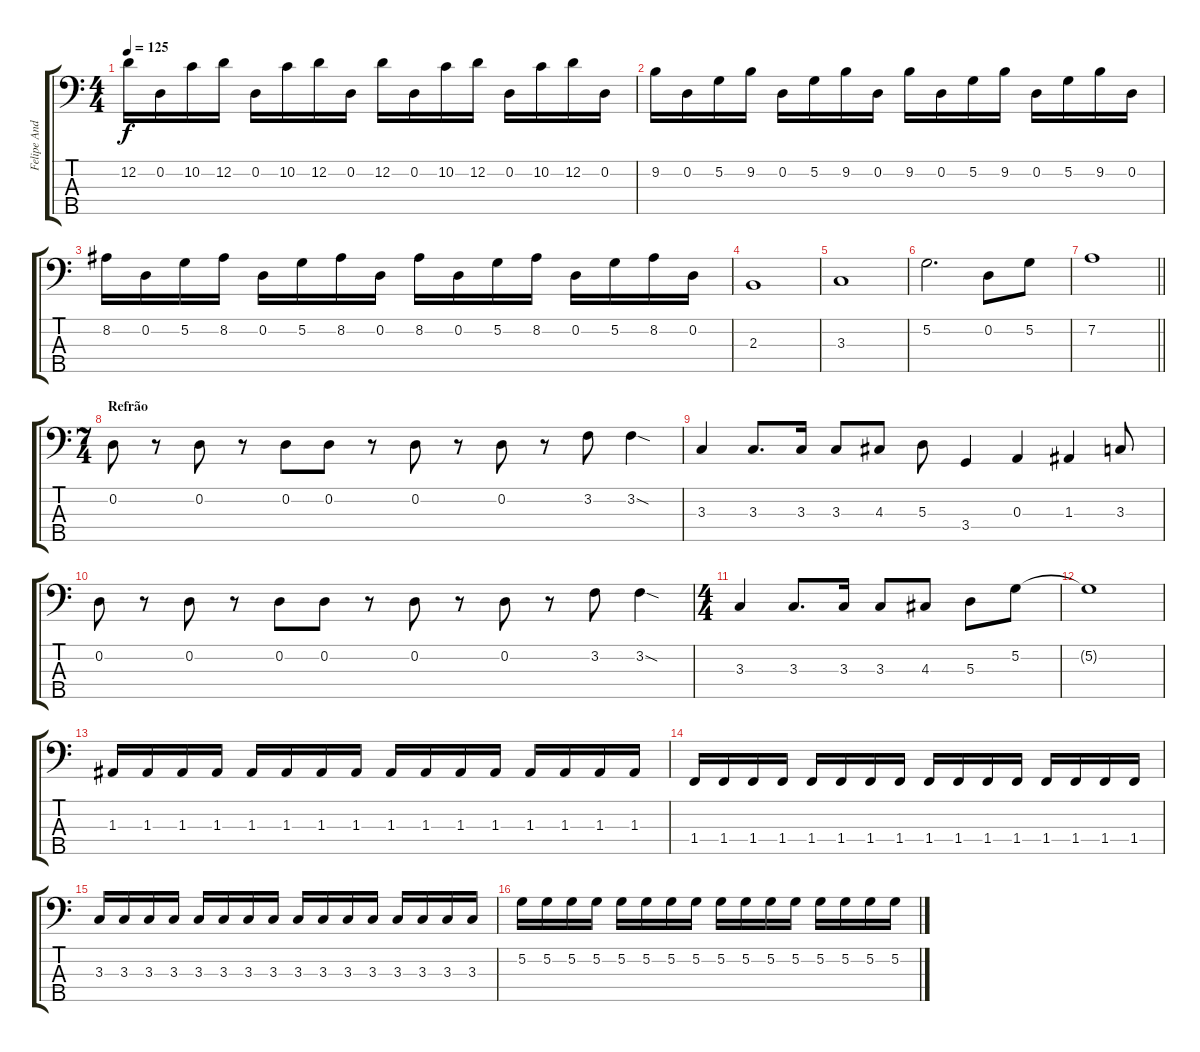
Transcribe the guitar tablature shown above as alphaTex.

\track ("Felipe Andreoli" "Felipe And") {instrument electricbassfinger}
\staff {score tabs}
\tuning (G2 D2 A1 E1 B0) {hide}
\ts (4 4)
\tempo 125
\clef f4
\ks c
12.2.16{dy f} 0.2.16 10.2.16 12.2.16 0.2.16 10.2.16 12.2.16 0.2.16 12.2.16 0.2.16 10.2.16 12.2.16 0.2.16 10.2.16 12.2.16 0.2.16 |
9.2.16 0.2.16 5.2.16 9.2.16 0.2.16 5.2.16 9.2.16 0.2.16 9.2.16 0.2.16 5.2.16 9.2.16 0.2.16 5.2.16 9.2.16 0.2.16 |
8.2.16 0.2.16 5.2.16 8.2.16 0.2.16 5.2.16 8.2.16 0.2.16 8.2.16 0.2.16 5.2.16 8.2.16 0.2.16 5.2.16 8.2.16 0.2.16 |
2.3.1 |
3.3.1 |
5.2.2{d} 0.2.8 5.2.8 |
\barLineRight lightlight
7.2.1 |
\ts (7 4)
\section ("" "Refrão")
0.2.8 r.8 0.2.8 r.8 0.2.8 0.2.8 r.8 0.2.8 r.8 0.2.8 r.8 3.2.8 3.2{sod}.4 |
3.3.4 3.3.8{d} 3.3.16 3.3.8 4.3.8 5.3.8 3.4.4 0.3.4 1.3.4 3.3.8 |
0.2.8 r.8 0.2.8 r.8 0.2.8 0.2.8 r.8 0.2.8 r.8 0.2.8 r.8 3.2.8 3.2{sod}.4 |
\ts (4 4)
3.3.4 3.3.8{d} 3.3.16 3.3.8 4.3.8 5.3.8 5.2.8 |
5.2{t}.1 |
1.3.16 1.3.16 1.3.16 1.3.16 1.3.16 1.3.16 1.3.16 1.3.16 1.3.16 1.3.16 1.3.16 1.3.16 1.3.16 1.3.16 1.3.16 1.3.16 |
1.4.16 1.4.16 1.4.16 1.4.16 1.4.16 1.4.16 1.4.16 1.4.16 1.4.16 1.4.16 1.4.16 1.4.16 1.4.16 1.4.16 1.4.16 1.4.16 |
3.3.16 3.3.16 3.3.16 3.3.16 3.3.16 3.3.16 3.3.16 3.3.16 3.3.16 3.3.16 3.3.16 3.3.16 3.3.16 3.3.16 3.3.16 3.3.16 |
5.2.16 5.2.16 5.2.16 5.2.16 5.2.16 5.2.16 5.2.16 5.2.16 5.2.16 5.2.16 5.2.16 5.2.16 5.2.16 5.2.16 5.2.16 5.2.16
